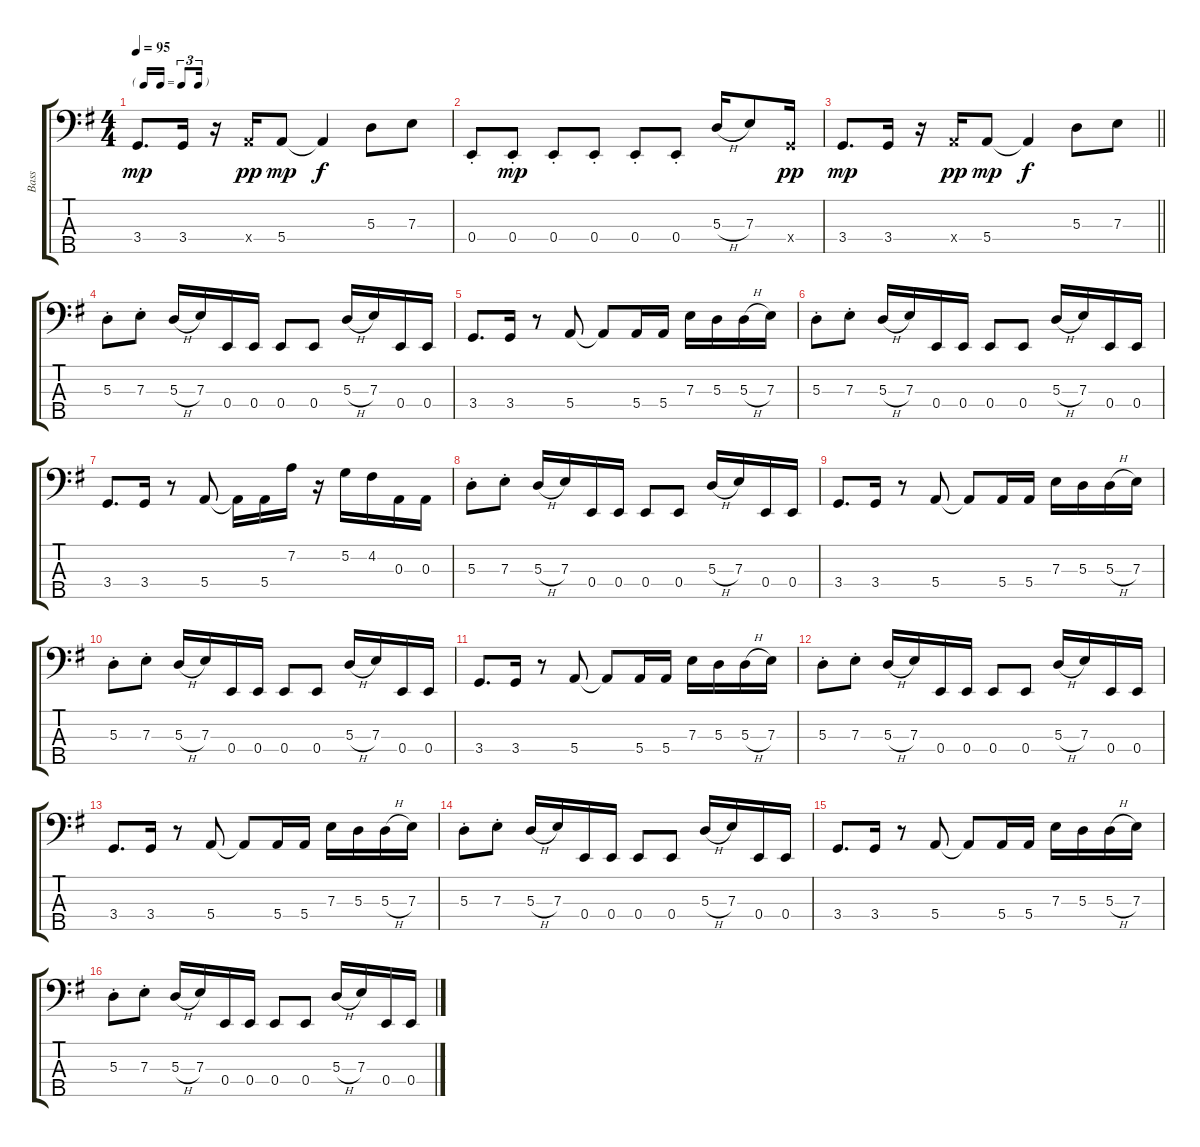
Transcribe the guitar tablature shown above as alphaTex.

\track ("Bass" "Bass") {instrument electricbassfinger}
\staff {score tabs}
\tuning (G2 D2 A1 E1 B0) {hide}
\ts (4 4)
\tf triplet16th
\tempo 95
\clef f4
\ks eminor
3.4.8{d dy mp} 3.4.16 r.16 5.4{x}.16{dy pp} 5.4.8{dy mp} 5.4{t}.4{dy f} 5.3.8 7.3.8 |
0.4{st}.8 0.4{st}.8{dy mp} 0.4{st}.8 0.4{st}.8 0.4{st}.8 0.4{st}.8 5.3{h}.16 7.3.8 3.4{x}.16{dy pp} |
\barLineRight lightlight
3.4.8{d dy mp} 3.4.16 r.16 5.4{x}.16{dy pp} 5.4.8{dy mp} 5.4{t}.4{dy f} 5.3.8 7.3.8 |
5.3{st}.8 7.3{st}.8 5.3{h}.16 7.3.16 0.4.16 0.4.16 0.4.8 0.4.8 5.3{h}.16 7.3.16 0.4.16 0.4.16 |
3.4.8{d} 3.4.16 r.8 5.4.8 5.4{t}.8 5.4.16 5.4.16 7.3.16 5.3.16 5.3{h}.16 7.3.16 |
5.3{st}.8 7.3{st}.8 5.3{h}.16 7.3.16 0.4.16 0.4.16 0.4.8 0.4.8 5.3{h}.16 7.3.16 0.4.16 0.4.16 |
3.4.8{d} 3.4.16 r.8 5.4.8 5.4{t}.16 5.4.16 7.2.16 r.16 5.2.16 4.2.16 0.3.16 0.3.16 |
5.3{st}.8 7.3{st}.8 5.3{h}.16 7.3.16 0.4.16 0.4.16 0.4.8 0.4.8 5.3{h}.16 7.3.16 0.4.16 0.4.16 |
3.4.8{d} 3.4.16 r.8 5.4.8 5.4{t}.8 5.4.16 5.4.16 7.3.16 5.3.16 5.3{h}.16 7.3.16 |
5.3{st}.8 7.3{st}.8 5.3{h}.16 7.3.16 0.4.16 0.4.16 0.4.8 0.4.8 5.3{h}.16 7.3.16 0.4.16 0.4.16 |
3.4.8{d} 3.4.16 r.8 5.4.8 5.4{t}.8 5.4.16 5.4.16 7.3.16 5.3.16 5.3{h}.16 7.3.16 |
5.3{st}.8 7.3{st}.8 5.3{h}.16 7.3.16 0.4.16 0.4.16 0.4.8 0.4.8 5.3{h}.16 7.3.16 0.4.16 0.4.16 |
3.4.8{d} 3.4.16 r.8 5.4.8 5.4{t}.8 5.4.16 5.4.16 7.3.16 5.3.16 5.3{h}.16 7.3.16 |
5.3{st}.8 7.3{st}.8 5.3{h}.16 7.3.16 0.4.16 0.4.16 0.4.8 0.4.8 5.3{h}.16 7.3.16 0.4.16 0.4.16 |
3.4.8{d} 3.4.16 r.8 5.4.8 5.4{t}.8 5.4.16 5.4.16 7.3.16 5.3.16 5.3{h}.16 7.3.16 |
5.3{st}.8 7.3{st}.8 5.3{h}.16 7.3.16 0.4.16 0.4.16 0.4.8 0.4.8 5.3{h}.16 7.3.16 0.4.16 0.4.16
